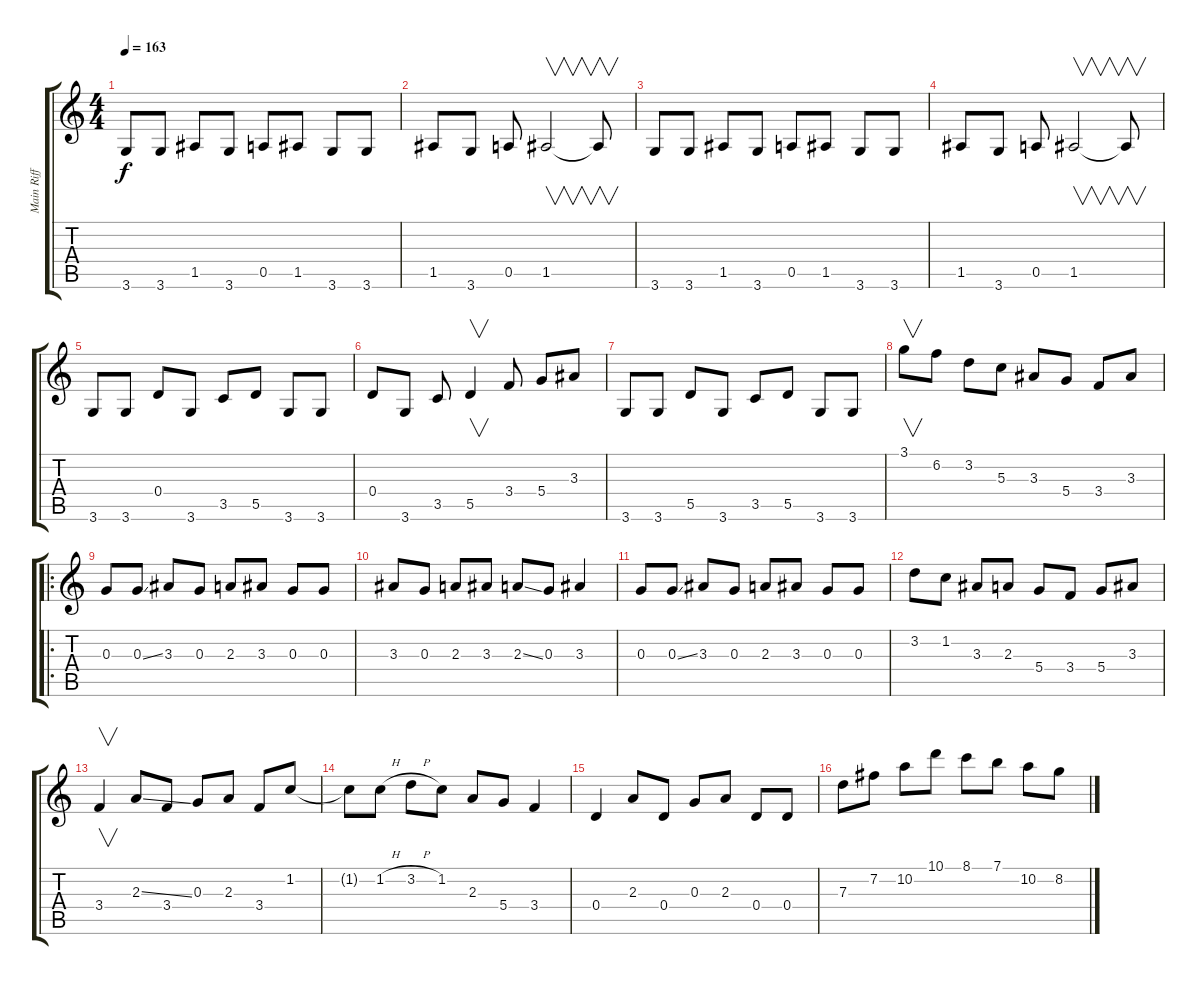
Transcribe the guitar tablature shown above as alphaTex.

\track ("Main Riff" "Main Riff") {instrument overdrivenguitar}
\staff {score tabs}
\tuning (E4 B3 G3 D3 A2 E2) {hide}
\ts (4 4)
\tempo 163
\clef g2
\ks c
3.6.8{dy f instrument overdrivenguitar} 3.6.8 1.5.8 3.6.8 0.5.8 1.5.8 3.6.8 3.6.8 |
1.5.8 3.6.8 0.5.8 1.5.2{v} 1.5{t}.8{v} |
3.6.8 3.6.8 1.5.8 3.6.8 0.5.8 1.5.8 3.6.8 3.6.8 |
1.5.8 3.6.8 0.5.8 1.5.2{v} 1.5{t}.8{v} |
3.6.8 3.6.8 0.4.8 3.6.8 3.5.8 5.5.8 3.6.8 3.6.8 |
0.4.8 3.6.8 3.5.8 5.5.4{v} 3.4.8 5.4.8 3.3.8 |
3.6.8 3.6.8 5.5.8 3.6.8 3.5.8 5.5.8 3.6.8 3.6.8 |
3.1.8{v} 6.2.8 3.2.8 5.3.8 3.3.8 5.4.8 3.4.8 3.3.8 |
\ro
0.3.8 0.3{ss}.8 3.3.8 0.3.8 2.3.8 3.3.8 0.3.8 0.3.8 |
3.3.8 0.3.8 2.3.8 3.3.8 2.3{ss}.8 0.3.8 3.3.4 |
0.3.8 0.3{ss}.8 3.3.8 0.3.8 2.3.8 3.3.8 0.3.8 0.3.8 |
3.2.8 1.2.8 3.3.8 2.3.8 5.4.8 3.4.8 5.4.8 3.3.8 |
3.4.4{v} 2.3{ss}.8 3.4.8 0.3.8 2.3.8 3.4.8 1.2.8 |
1.2{t}.8 1.2{h}.8 3.2{h}.8 1.2.8 2.3.8 5.4.8 3.4.4 |
0.4.4 2.3.8 0.4.8 0.3.8 2.3.8 0.4.8 0.4.8 |
7.3.8 7.2.8 10.2.8 10.1.8 8.1.8 7.1.8 10.2.8 8.2.8
